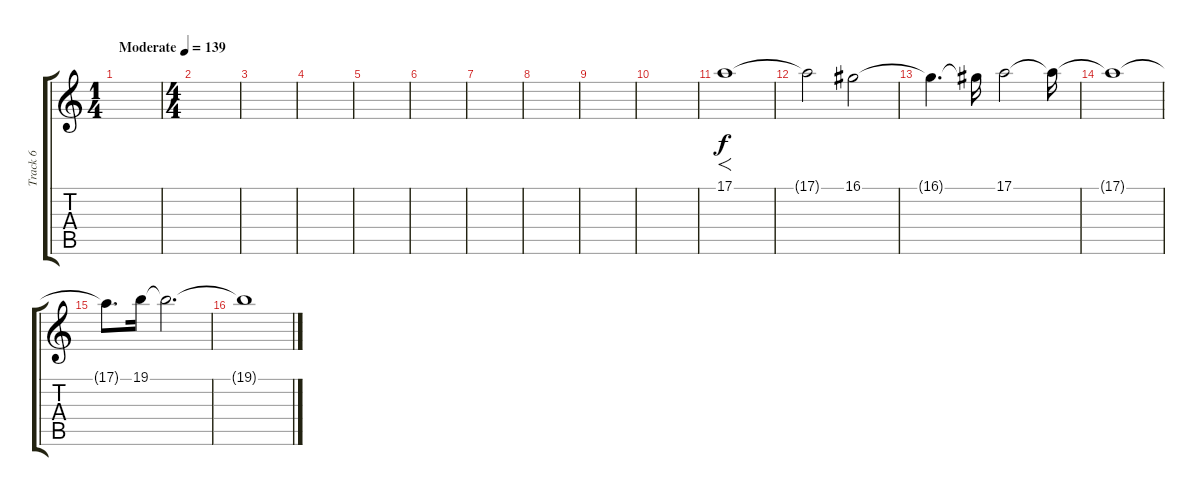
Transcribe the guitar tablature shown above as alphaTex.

\track ("Track 6" "Track 6") {instrument pad4choir}
\staff {score tabs}
\tuning (E4 B3 G3 D3 A2 E2) {hide}
\ts (1 4)
\tempo (139 "Moderate")
\clef g2
\ks c
|
\ts (4 4)
|
|
|
|
|
|
|
|
|
17.1.1{f} |
17.1{t}.2 16.1.2 |
16.1{t}.4{d} 16.1{t}.16 17.1.2 17.1{t}.16 |
17.1{t}.1 |
17.1{t}.8{d} 19.1.16 19.1{t}.2{d} |
19.1{t}.1
